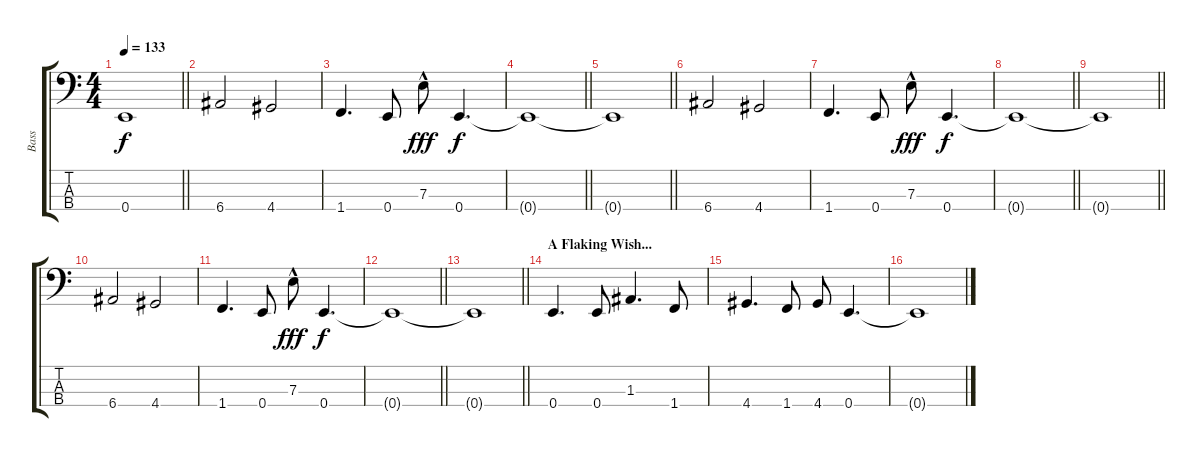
\track ("Bass" "Bass") {instrument electricbassfinger}
\staff {score tabs}
\tuning (G2 D2 A1 E1) {hide}
\ts (4 4)
\tempo 133
\clef f4
\barLineRight lightlight
\ks c
0.4{t}.1{dy f} |
\section ("" "")
6.4.2 4.4.2 |
1.4.4{d} 0.4.8 7.3{hac}.8{dy fff} 0.4.4{d dy f} |
\barLineRight lightlight
0.4{t}.1 |
\barLineRight lightlight
0.4{t}.1 |
\section ("" "")
6.4.2 4.4.2 |
1.4.4{d} 0.4.8 7.3{hac}.8{dy fff} 0.4.4{d dy f} |
\barLineRight lightlight
0.4{t}.1 |
\barLineRight lightlight
0.4{t}.1 |
\section ("" "")
6.4.2 4.4.2 |
1.4.4{d} 0.4.8 7.3{hac}.8{dy fff} 0.4.4{d dy f} |
\barLineRight lightlight
0.4{t}.1 |
\barLineRight lightlight
0.4{t}.1 |
\section ("" "A Flaking Wish...")
0.4.4{d} 0.4.8 1.3.4{d} 1.4.8 |
4.4.4{d} 1.4.8 4.4.8 0.4.4{d} |
0.4{t}.1
